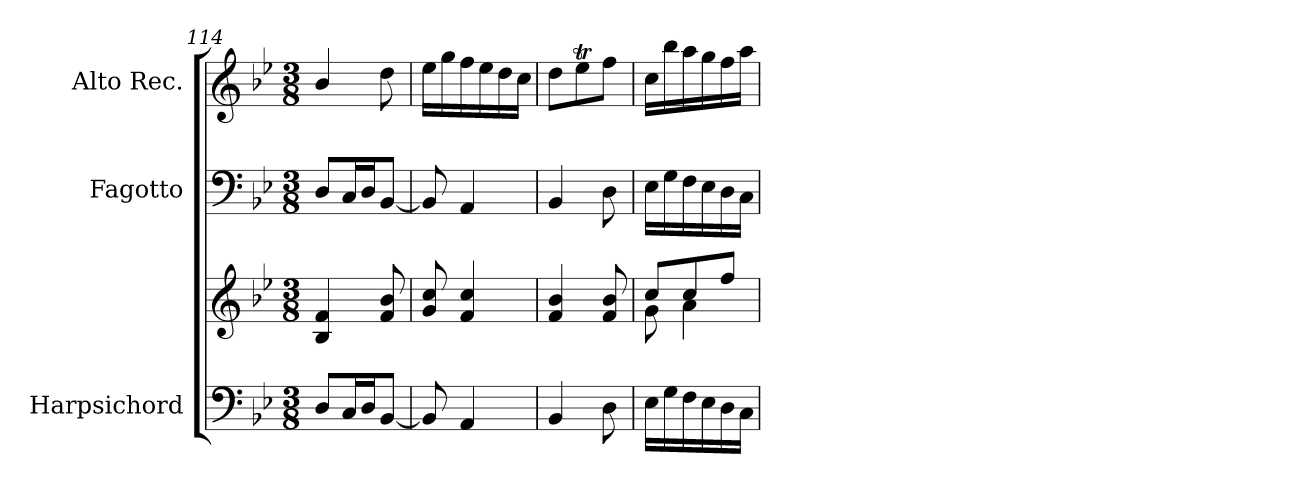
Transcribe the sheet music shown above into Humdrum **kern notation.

**kern	**kern	**kern	**kern
*part3	*part3	*part2	*part1
*staff4	*staff3	*staff2	*staff1
*I"Harpsichord	*	*I"Fagotto	*I"Alto Rec.
*I'Hch.	*	*	*I'A.
*clefF4	*clefG2	*clefF4	*clefG2
*k[b-e-]	*k[b-e-]	*k[b-e-]	*k[b-e-]
*M3/8	*M3/8	*M3/8	*M3/8
=114	=114	=114	=114
8D/L	4B-/ 4f/	8D/L	4b-/
16C/L	.	16C/L	.
16D/J	.	16D/J	.
[8BB-/J	8f/ 8b-/	[8BB-/J	8dd\
=115	=115	=115	=115
8BB-/]	8g/ 8cc/	8BB-/]	16ee-\LL
.	.	.	16gg\
4AA/	4f/ 4cc/	4AA/	16ff\
.	.	.	16ee-\
.	.	.	16dd\
.	.	.	16cc\JJ
=116	=116	=116	=116
4BB-/	4f/ 4b-/	4BB-/	8dd\L
.	.	.	8ee-T\
8D\	8f/ 8b-/	8D\	8ff\J
=117	=117	=117	=117
*	*^	*	*
16E-\LL	8cc/L	8g\	16E-\LL	16cc\LL
16G\	.	.	16G\	16bb-\
16F\	8cc/	4a\	16F\	16aa\
16E-\	.	.	16E-\	16gg\
16D\	8ff/J	.	16D\	16ff\
16C\JJ	.	.	16C\JJ	16aa\JJ
*	*v	*v	*	*
=	=	=	=
*-	*-	*-	*-
